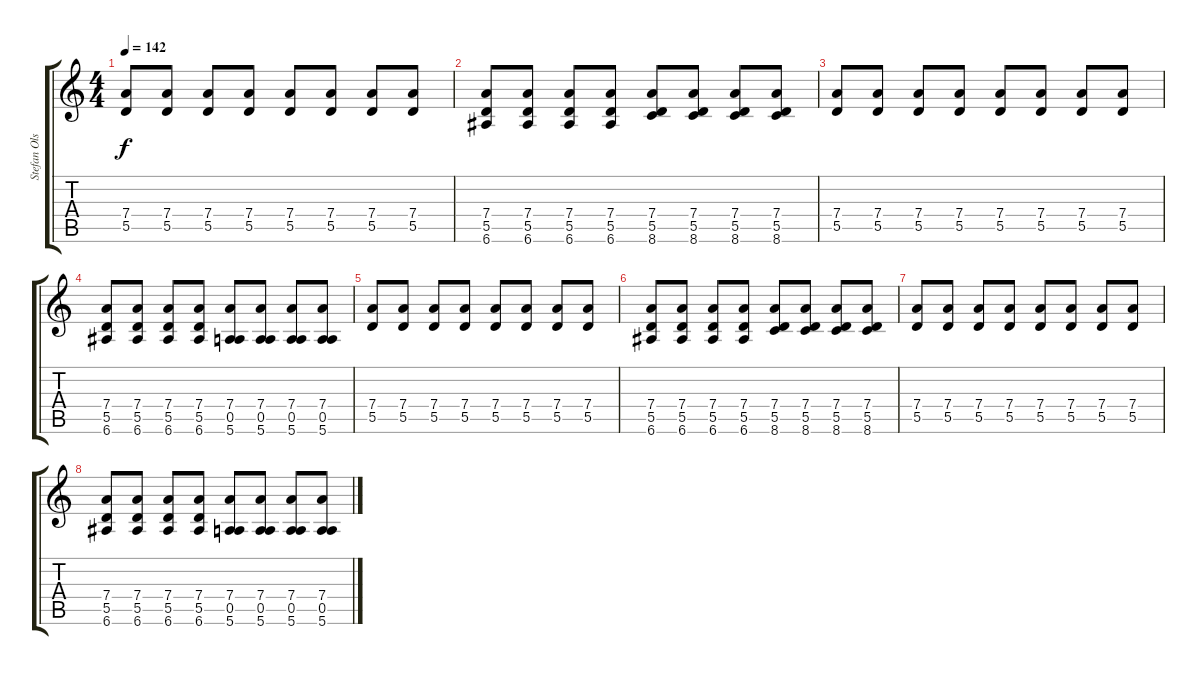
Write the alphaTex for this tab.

\track ("Stefan Olsdel rythm guitar" "Stefan Ols") {instrument overdrivenguitar}
\staff {score tabs}
\tuning (E4 B3 G3 D3 A2 E2) {hide}
\ts (4 4)
\tempo 142
\clef g2
\ks c
(7.4 5.5).8{dy f} (7.4 5.5).8 (7.4 5.5).8 (7.4 5.5).8 (7.4 5.5).8 (7.4 5.5).8 (7.4 5.5).8 (7.4 5.5).8 |
(7.4 5.5 6.6).8 (7.4 5.5 6.6).8 (7.4 5.5 6.6).8 (7.4 5.5 6.6).8 (7.4 5.5 8.6).8 (7.4 5.5 8.6).8 (7.4 5.5 8.6).8 (7.4 5.5 8.6).8 |
(7.4 5.5).8 (7.4 5.5).8 (7.4 5.5).8 (7.4 5.5).8 (7.4 5.5).8 (7.4 5.5).8 (7.4 5.5).8 (7.4 5.5).8 |
(7.4 5.5 6.6).8 (7.4 5.5 6.6).8 (7.4 5.5 6.6).8 (7.4 5.5 6.6).8 (7.4 0.5 5.6).8 (7.4 0.5 5.6).8 (7.4 0.5 5.6).8 (7.4 0.5 5.6).8 |
(7.4 5.5).8 (7.4 5.5).8 (7.4 5.5).8 (7.4 5.5).8 (7.4 5.5).8 (7.4 5.5).8 (7.4 5.5).8 (7.4 5.5).8 |
(7.4 5.5 6.6).8 (7.4 5.5 6.6).8 (7.4 5.5 6.6).8 (7.4 5.5 6.6).8 (7.4 5.5 8.6).8 (7.4 5.5 8.6).8 (7.4 5.5 8.6).8 (7.4 5.5 8.6).8 |
(7.4 5.5).8 (7.4 5.5).8 (7.4 5.5).8 (7.4 5.5).8 (7.4 5.5).8 (7.4 5.5).8 (7.4 5.5).8 (7.4 5.5).8 |
(7.4 5.5 6.6).8 (7.4 5.5 6.6).8 (7.4 5.5 6.6).8 (7.4 5.5 6.6).8 (7.4 0.5 5.6).8 (7.4 0.5 5.6).8 (7.4 0.5 5.6).8 (7.4 0.5 5.6).8
